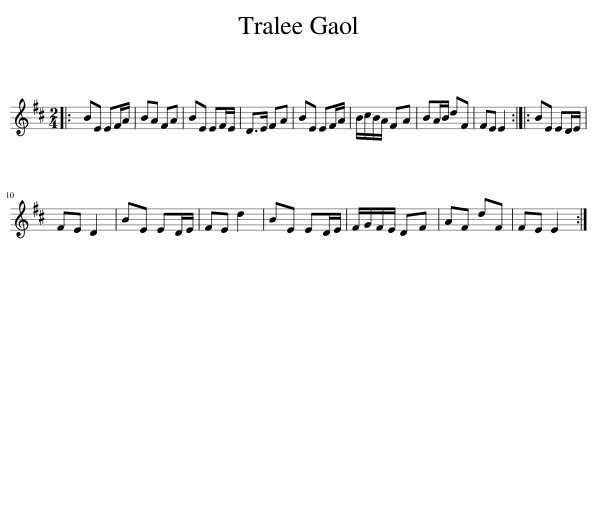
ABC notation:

X:1
L:1/8
M:2/4
I:linebreak $
K:D
V:1 treble
V:1
|: BE EF/A/ | BA FA | BE EF/E/ | D>E FA | BE EF/A/ | %5
 B/c/B/A/ FA | BA/B/ dF | FE E2 :: BE ED/E/ |$ FE D2 | %10
 BE ED/E/ | FE d2 | BE ED/E/ | F/G/F/E/ DF | AF dF | %15
 FE E2 :| %16
